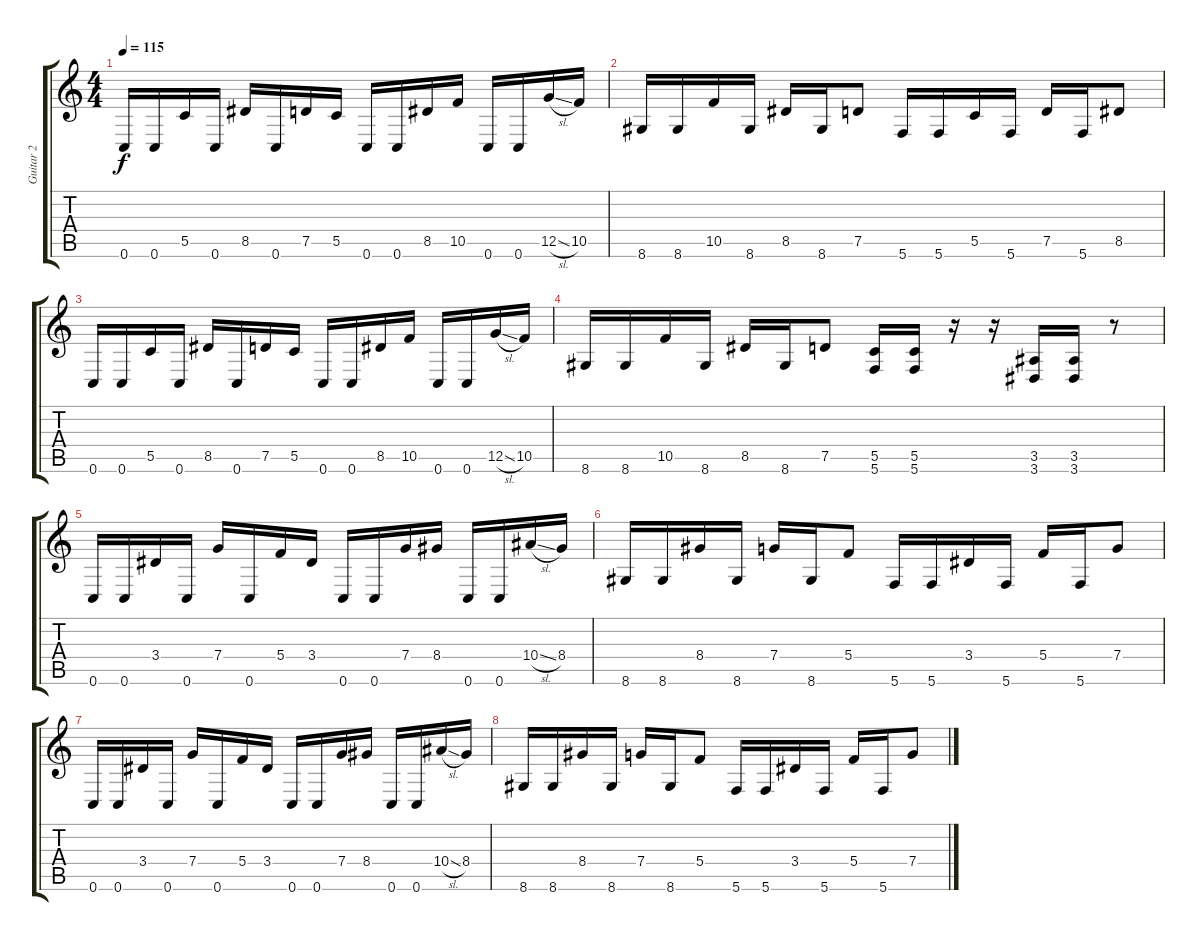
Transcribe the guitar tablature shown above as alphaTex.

\track ("Guitar 2" "Guitar 2") {instrument distortionguitar}
\staff {score tabs}
\tuning (D4 A3 F3 C3 G2 C2) {hide}
\ts (4 4)
\tempo 115
\clef g2
\ks c
0.6.16{dy f} 0.6.16 5.5.16 0.6.16 8.5.16 0.6.16 7.5.16 5.5.16 0.6.16 0.6.16 8.5.16 10.5.16 0.6.16 0.6.16 12.5{sl}.16 10.5.16 |
8.6.16 8.6.16 10.5.16 8.6.16 8.5.16 8.6.16 7.5.8 5.6.16 5.6.16 5.5.16 5.6.16 7.5.16 5.6.16 8.5.8 |
0.6.16 0.6.16 5.5.16 0.6.16 8.5.16 0.6.16 7.5.16 5.5.16 0.6.16 0.6.16 8.5.16 10.5.16 0.6.16 0.6.16 12.5{sl}.16 10.5.16 |
8.6.16 8.6.16 10.5.16 8.6.16 8.5.16 8.6.16 7.5.8 (5.5 5.6).16 (5.5 5.6).16 r.16 r.16 (3.5 3.6).16 (3.5 3.6).16 r.8 |
0.6.16 0.6.16 3.4.16 0.6.16 7.4.16 0.6.16 5.4.16 3.4.16 0.6.16 0.6.16 7.4.16 8.4.16 0.6.16 0.6.16 10.4{sl}.16 8.4.16 |
8.6.16 8.6.16 8.4.16 8.6.16 7.4.16 8.6.16 5.4.8 5.6.16 5.6.16 3.4.16 5.6.16 5.4.16 5.6.16 7.4.8 |
0.6.16 0.6.16 3.4.16 0.6.16 7.4.16 0.6.16 5.4.16 3.4.16 0.6.16 0.6.16 7.4.16 8.4.16 0.6.16 0.6.16 10.4{sl}.16 8.4.16 |
8.6.16 8.6.16 8.4.16 8.6.16 7.4.16 8.6.16 5.4.8 5.6.16 5.6.16 3.4.16 5.6.16 5.4.16 5.6.16 7.4.8
